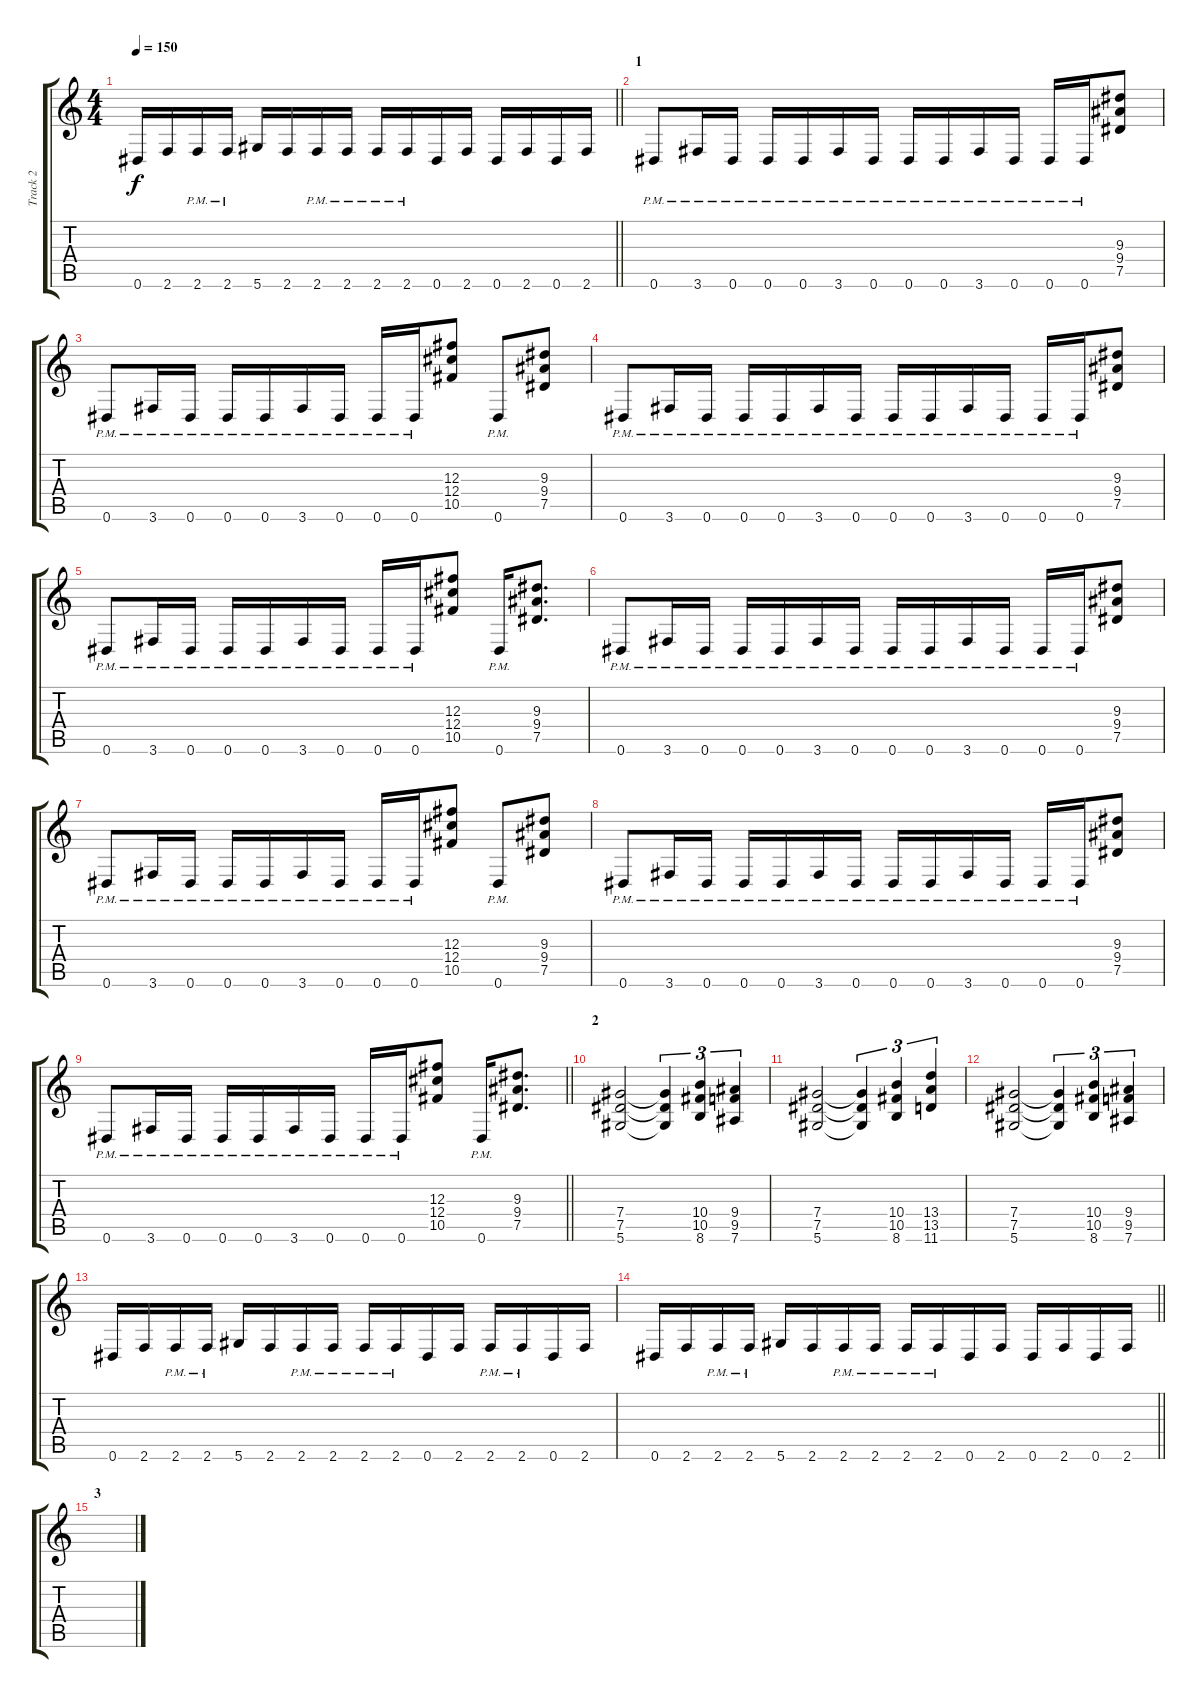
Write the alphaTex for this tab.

\track ("Track 2" "Track 2") {instrument distortionguitar}
\staff {score tabs}
\tuning (Eb4 Bb3 Gb3 Db3 Ab2 Eb2) {hide}
\ts (4 4)
\tempo 150
\clef g2
\barLineRight lightlight
\ks c
0.6.16{dy f} 2.6.16 2.6{pm}.16 2.6{pm}.16 5.6.16 2.6.16 2.6{pm}.16 2.6{pm}.16 2.6{pm}.16 2.6{pm}.16 0.6.16 2.6.16 0.6.16 2.6.16 0.6.16 2.6.16 |
\section ("" "1")
0.6{pm}.8 3.6{pm}.16 0.6{pm}.16 0.6{pm}.16 0.6{pm}.16 3.6{pm}.16 0.6{pm}.16 0.6{pm}.16 0.6{pm}.16 3.6{pm}.16 0.6{pm}.16 0.6{pm}.16 0.6{pm}.16 (9.3 9.4 7.5).8 |
0.6{pm}.8 3.6{pm}.16 0.6{pm}.16 0.6{pm}.16 0.6{pm}.16 3.6{pm}.16 0.6{pm}.16 0.6{pm}.16 0.6{pm}.16 (12.3 12.4 10.5).8 0.6{pm}.8 (9.3 9.4 7.5).8 |
0.6{pm}.8 3.6{pm}.16 0.6{pm}.16 0.6{pm}.16 0.6{pm}.16 3.6{pm}.16 0.6{pm}.16 0.6{pm}.16 0.6{pm}.16 3.6{pm}.16 0.6{pm}.16 0.6{pm}.16 0.6{pm}.16 (9.3 9.4 7.5).8 |
0.6{pm}.8 3.6{pm}.16 0.6{pm}.16 0.6{pm}.16 0.6{pm}.16 3.6{pm}.16 0.6{pm}.16 0.6{pm}.16 0.6{pm}.16 (12.3 12.4 10.5).8 0.6{pm}.16 (9.3 9.4 7.5).8{d} |
0.6{pm}.8 3.6{pm}.16 0.6{pm}.16 0.6{pm}.16 0.6{pm}.16 3.6{pm}.16 0.6{pm}.16 0.6{pm}.16 0.6{pm}.16 3.6{pm}.16 0.6{pm}.16 0.6{pm}.16 0.6{pm}.16 (9.3 9.4 7.5).8 |
0.6{pm}.8 3.6{pm}.16 0.6{pm}.16 0.6{pm}.16 0.6{pm}.16 3.6{pm}.16 0.6{pm}.16 0.6{pm}.16 0.6{pm}.16 (12.3 12.4 10.5).8 0.6{pm}.8 (9.3 9.4 7.5).8 |
0.6{pm}.8 3.6{pm}.16 0.6{pm}.16 0.6{pm}.16 0.6{pm}.16 3.6{pm}.16 0.6{pm}.16 0.6{pm}.16 0.6{pm}.16 3.6{pm}.16 0.6{pm}.16 0.6{pm}.16 0.6{pm}.16 (9.3 9.4 7.5).8 |
\barLineRight lightlight
0.6{pm}.8 3.6{pm}.16 0.6{pm}.16 0.6{pm}.16 0.6{pm}.16 3.6{pm}.16 0.6{pm}.16 0.6{pm}.16 0.6{pm}.16 (12.3 12.4 10.5).8 0.6{pm}.16 (9.3 9.4 7.5).8{d} |
\section ("" "2")
(7.4 7.5 5.6).2 (7.4{t} 7.5{t} 5.6{t}).4{tu (3 2)} (10.4 10.5 8.6).4{tu (3 2)} (9.4 9.5 7.6).4{tu (3 2)} |
(7.4 7.5 5.6).2 (7.4{t} 7.5{t} 5.6{t}).4{tu (3 2)} (10.4 10.5 8.6).4{tu (3 2)} (13.4 13.5 11.6).4{tu (3 2)} |
(7.4 7.5 5.6).2 (7.4{t} 7.5{t} 5.6{t}).4{tu (3 2)} (10.4 10.5 8.6).4{tu (3 2)} (9.4 9.5 7.6).4{tu (3 2)} |
0.6.16 2.6.16 2.6{pm}.16 2.6{pm}.16 5.6.16 2.6.16 2.6{pm}.16 2.6{pm}.16 2.6{pm}.16 2.6{pm}.16 0.6.16 2.6.16 2.6{pm}.16 2.6{pm}.16 0.6.16 2.6.16 |
\barLineRight lightlight
0.6.16 2.6.16 2.6{pm}.16 2.6{pm}.16 5.6.16 2.6.16 2.6{pm}.16 2.6{pm}.16 2.6{pm}.16 2.6{pm}.16 0.6.16 2.6.16 0.6.16 2.6.16 0.6.16 2.6.16 |
\section ("" "3")
